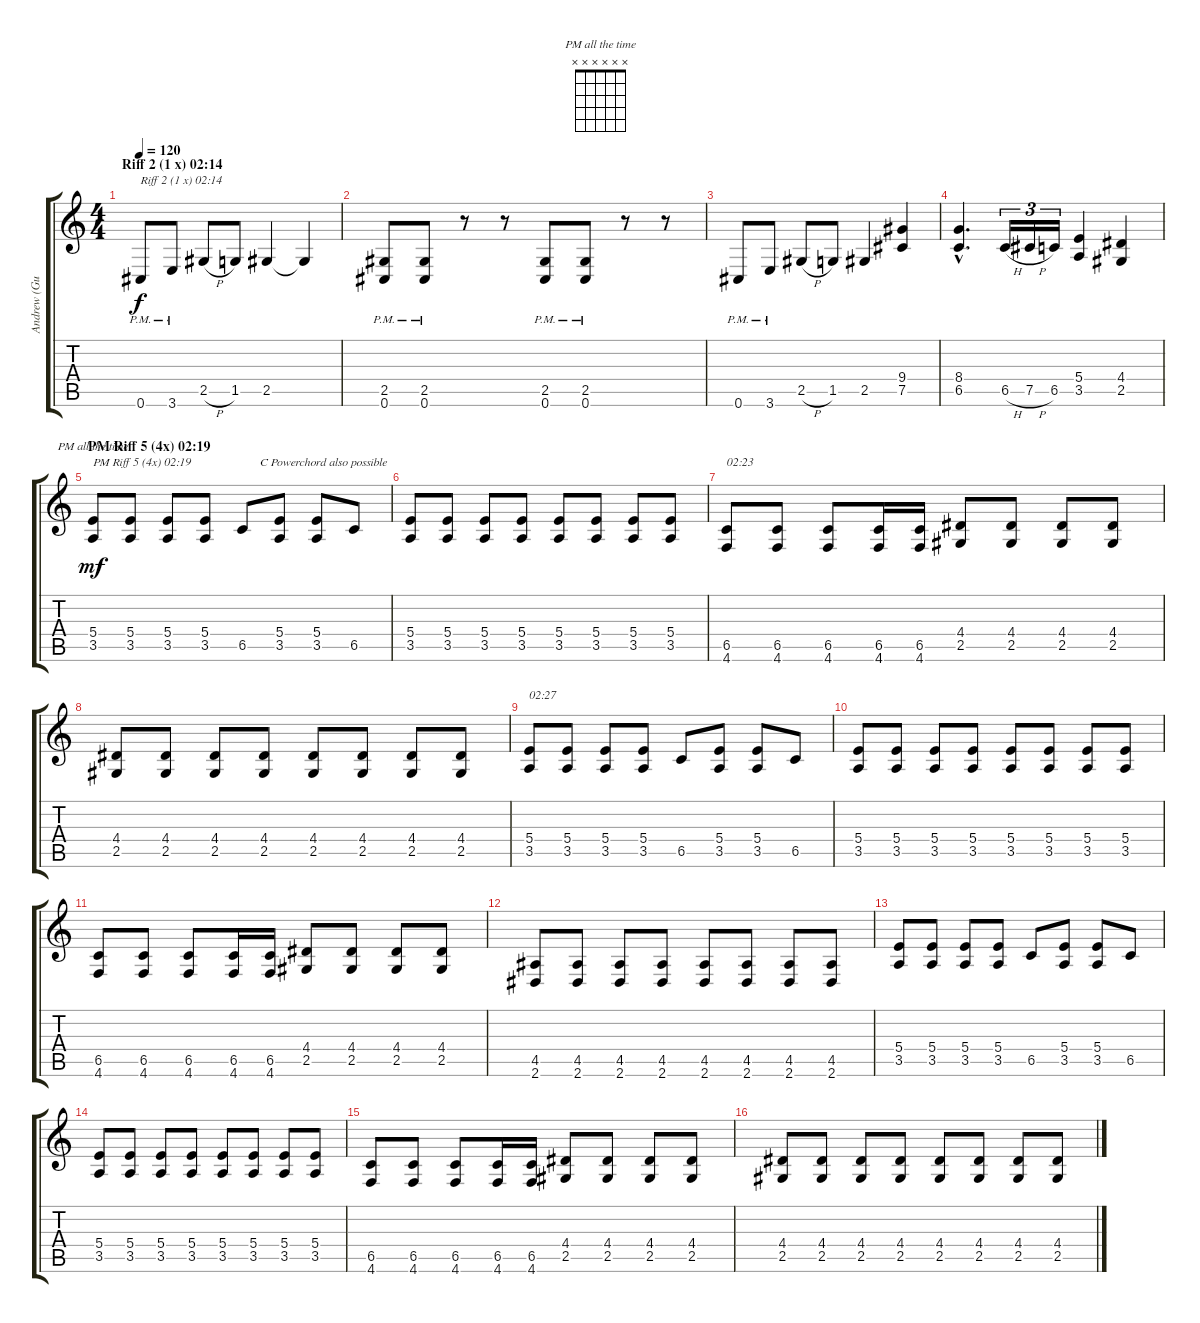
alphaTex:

\track ("Andrew (Guitar left) tuned to C#" "Andrew (Gu") {instrument distortionguitar}
\staff {score tabs}
\tuning (Db4 Ab3 E3 B2 Gb2 Db2) {hide}
\chord ("PM all the time" x x x x x x)
\ts (4 4)
\section ("" "Riff 2 (1 x) 02:14")
\tempo 120
\clef g2
\ks c
0.6{pm}.8{txt "Riff 2 (1 x) 02:14" dy f} 3.6{pm}.8 2.5{h}.8 1.5.8 2.5.4 2.5{t}.4 |
(2.5{pm} 0.6{pm}).8 (2.5{pm} 0.6{pm}).8 r.8 r.8 (2.5{pm} 0.6{pm}).8 (2.5{pm} 0.6{pm}).8 r.8 r.8 |
0.6{pm}.8 3.6{pm}.8 2.5{h}.8 1.5.8 2.5.4 (9.4 7.5).4 |
(8.4{hac} 6.5{hac}).4{d} 6.5{h}.16{tu (3 2)} 7.5{h}.16{tu (3 2)} 6.5.16{tu (3 2)} (5.4 3.5).4 (4.4 2.5).4 |
\section ("" "PM Riff 5 (4x) 02:19")
(5.4 3.5).8{ch "PM all the time" txt "PM Riff 5 (4x) 02:19" dy mf} (5.4 3.5).8 (5.4 3.5).8 (5.4 3.5).8 6.5.8{txt "      C Powerchord also possible"} (5.4 3.5).8 (5.4 3.5).8 6.5.8 |
(5.4 3.5).8 (5.4 3.5).8 (5.4 3.5).8 (5.4 3.5).8 (5.4 3.5).8 (5.4 3.5).8 (5.4 3.5).8 (5.4 3.5).8 |
(6.5 4.6).8{txt "02:23"} (6.5 4.6).8 (6.5 4.6).8 (6.5 4.6).16 (6.5 4.6).16 (4.4 2.5).8 (4.4 2.5).8 (4.4 2.5).8 (4.4 2.5).8 |
(4.4 2.5).8 (4.4 2.5).8 (4.4 2.5).8 (4.4 2.5).8 (4.4 2.5).8 (4.4 2.5).8 (4.4 2.5).8 (4.4 2.5).8 |
(5.4 3.5).8{txt "02:27"} (5.4 3.5).8 (5.4 3.5).8 (5.4 3.5).8 6.5.8 (5.4 3.5).8 (5.4 3.5).8 6.5.8 |
(5.4 3.5).8 (5.4 3.5).8 (5.4 3.5).8 (5.4 3.5).8 (5.4 3.5).8 (5.4 3.5).8 (5.4 3.5).8 (5.4 3.5).8 |
(6.5 4.6).8 (6.5 4.6).8 (6.5 4.6).8 (6.5 4.6).16 (6.5 4.6).16 (4.4 2.5).8 (4.4 2.5).8 (4.4 2.5).8 (4.4 2.5).8 |
(4.5 2.6).8 (4.5 2.6).8 (4.5 2.6).8 (4.5 2.6).8 (4.5 2.6).8 (4.5 2.6).8 (4.5 2.6).8 (4.5 2.6).8 |
(5.4 3.5).8 (5.4 3.5).8 (5.4 3.5).8 (5.4 3.5).8 6.5.8 (5.4 3.5).8 (5.4 3.5).8 6.5.8 |
(5.4 3.5).8 (5.4 3.5).8 (5.4 3.5).8 (5.4 3.5).8 (5.4 3.5).8 (5.4 3.5).8 (5.4 3.5).8 (5.4 3.5).8 |
(6.5 4.6).8 (6.5 4.6).8 (6.5 4.6).8 (6.5 4.6).16 (6.5 4.6).16 (4.4 2.5).8 (4.4 2.5).8 (4.4 2.5).8 (4.4 2.5).8 |
(4.4 2.5).8 (4.4 2.5).8 (4.4 2.5).8 (4.4 2.5).8 (4.4 2.5).8 (4.4 2.5).8 (4.4 2.5).8 (4.4 2.5).8
